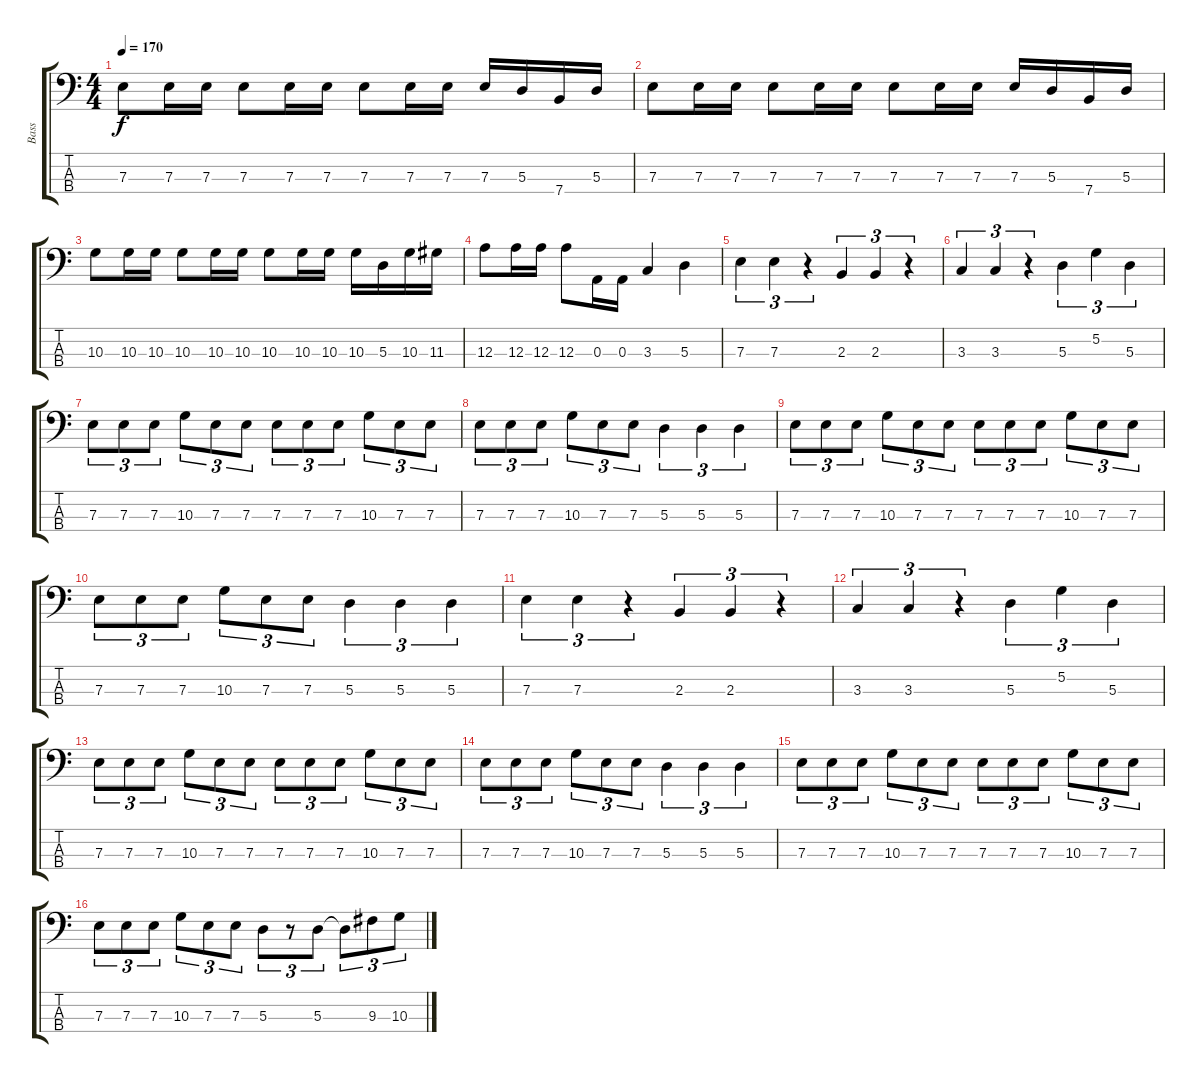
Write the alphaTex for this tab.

\track ("Bass" "Bass") {instrument electricbassfinger}
\staff {score tabs}
\tuning (G2 D2 A1 E1) {hide}
\ts (4 4)
\tempo 170
\clef f4
\ks c
7.3.8{dy f} 7.3.16 7.3.16 7.3.8 7.3.16 7.3.16 7.3.8 7.3.16 7.3.16 7.3.16 5.3.16 7.4.16 5.3.16 |
7.3.8 7.3.16 7.3.16 7.3.8 7.3.16 7.3.16 7.3.8 7.3.16 7.3.16 7.3.16 5.3.16 7.4.16 5.3.16 |
10.3.8 10.3.16 10.3.16 10.3.8 10.3.16 10.3.16 10.3.8 10.3.16 10.3.16 10.3.16 5.3.16 10.3.16 11.3.16 |
12.3.8 12.3.16 12.3.16 12.3.8 0.3.16 0.3.16 3.3.4 5.3.4 |
7.3.4{tu (3 2)} 7.3.4{tu (3 2)} r.4{tu (3 2)} 2.3.4{tu (3 2)} 2.3.4{tu (3 2)} r.4{tu (3 2)} |
3.3.4{tu (3 2)} 3.3.4{tu (3 2)} r.4{tu (3 2)} 5.3.4{tu (3 2)} 5.2.4{tu (3 2)} 5.3.4{tu (3 2)} |
7.3.8{tu (3 2)} 7.3.8{tu (3 2)} 7.3.8{tu (3 2)} 10.3.8{tu (3 2)} 7.3.8{tu (3 2)} 7.3.8{tu (3 2)} 7.3.8{tu (3 2)} 7.3.8{tu (3 2)} 7.3.8{tu (3 2)} 10.3.8{tu (3 2)} 7.3.8{tu (3 2)} 7.3.8{tu (3 2)} |
7.3.8{tu (3 2)} 7.3.8{tu (3 2)} 7.3.8{tu (3 2)} 10.3.8{tu (3 2)} 7.3.8{tu (3 2)} 7.3.8{tu (3 2)} 5.3.4{tu (3 2)} 5.3.4{tu (3 2)} 5.3.4{tu (3 2)} |
7.3.8{tu (3 2)} 7.3.8{tu (3 2)} 7.3.8{tu (3 2)} 10.3.8{tu (3 2)} 7.3.8{tu (3 2)} 7.3.8{tu (3 2)} 7.3.8{tu (3 2)} 7.3.8{tu (3 2)} 7.3.8{tu (3 2)} 10.3.8{tu (3 2)} 7.3.8{tu (3 2)} 7.3.8{tu (3 2)} |
7.3.8{tu (3 2)} 7.3.8{tu (3 2)} 7.3.8{tu (3 2)} 10.3.8{tu (3 2)} 7.3.8{tu (3 2)} 7.3.8{tu (3 2)} 5.3.4{tu (3 2)} 5.3.4{tu (3 2)} 5.3.4{tu (3 2)} |
7.3.4{tu (3 2)} 7.3.4{tu (3 2)} r.4{tu (3 2)} 2.3.4{tu (3 2)} 2.3.4{tu (3 2)} r.4{tu (3 2)} |
3.3.4{tu (3 2)} 3.3.4{tu (3 2)} r.4{tu (3 2)} 5.3.4{tu (3 2)} 5.2.4{tu (3 2)} 5.3.4{tu (3 2)} |
7.3.8{tu (3 2)} 7.3.8{tu (3 2)} 7.3.8{tu (3 2)} 10.3.8{tu (3 2)} 7.3.8{tu (3 2)} 7.3.8{tu (3 2)} 7.3.8{tu (3 2)} 7.3.8{tu (3 2)} 7.3.8{tu (3 2)} 10.3.8{tu (3 2)} 7.3.8{tu (3 2)} 7.3.8{tu (3 2)} |
7.3.8{tu (3 2)} 7.3.8{tu (3 2)} 7.3.8{tu (3 2)} 10.3.8{tu (3 2)} 7.3.8{tu (3 2)} 7.3.8{tu (3 2)} 5.3.4{tu (3 2)} 5.3.4{tu (3 2)} 5.3.4{tu (3 2)} |
7.3.8{tu (3 2)} 7.3.8{tu (3 2)} 7.3.8{tu (3 2)} 10.3.8{tu (3 2)} 7.3.8{tu (3 2)} 7.3.8{tu (3 2)} 7.3.8{tu (3 2)} 7.3.8{tu (3 2)} 7.3.8{tu (3 2)} 10.3.8{tu (3 2)} 7.3.8{tu (3 2)} 7.3.8{tu (3 2)} |
7.3.8{tu (3 2)} 7.3.8{tu (3 2)} 7.3.8{tu (3 2)} 10.3.8{tu (3 2)} 7.3.8{tu (3 2)} 7.3.8{tu (3 2)} 5.3.8{tu (3 2)} r.8{tu (3 2)} 5.3.8{tu (3 2)} 5.3{t}.8{tu (3 2)} 9.3.8{tu (3 2)} 10.3.8{tu (3 2)}
